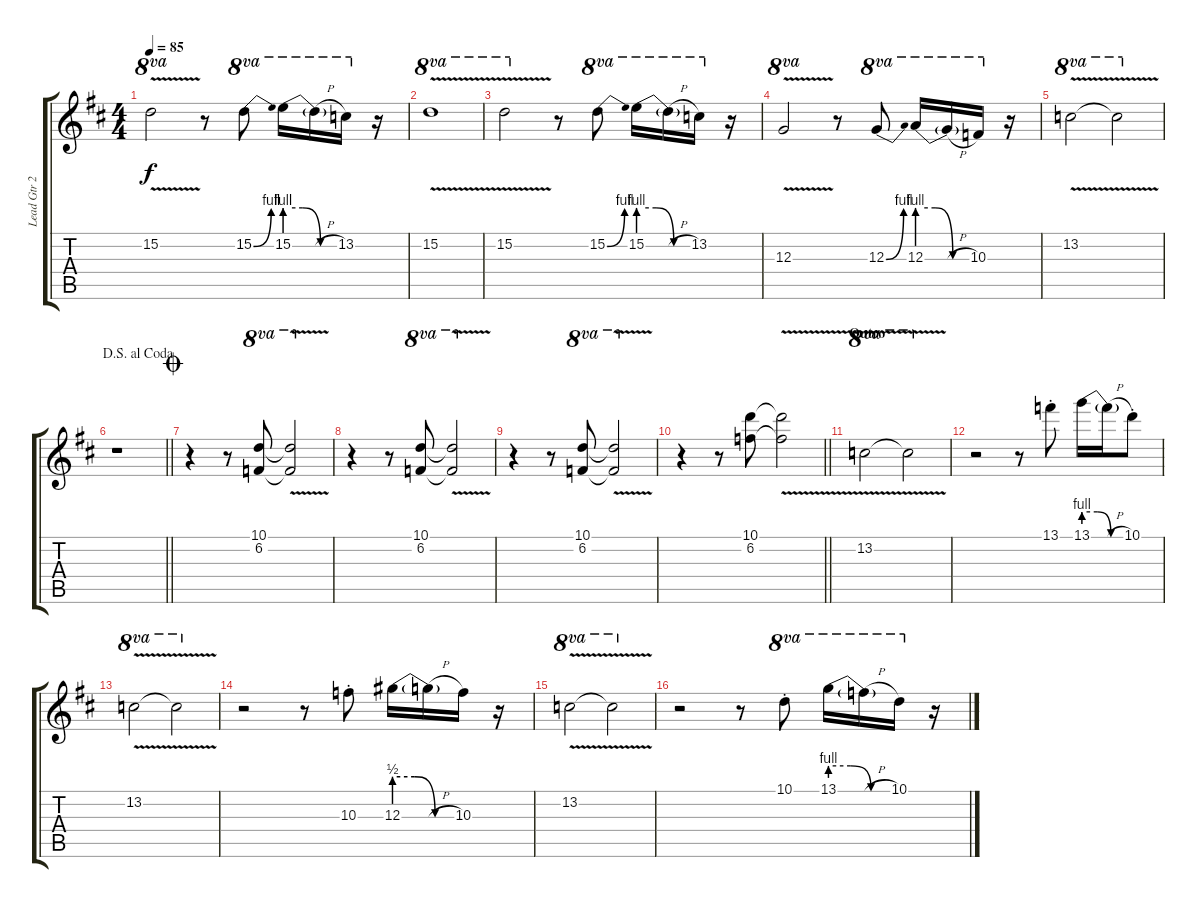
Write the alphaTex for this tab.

\track ("Lead Gtr 2 Distorted" "Lead Gtr 2") {instrument distortionguitar}
\staff {score tabs}
\tuning (E4 B3 G3 D3 A2 E2) {hide}
\ts (4 4)
\tempo 85
\clef g2
\ks d
15.2{v}.2{ot 8va dy f} r.8 15.2{be (bend 0 0 60 4)}.8{ot 8va} 15.2{be (custom 0 4 20 4 40 0 60 0)}.16{ot 8va} 15.2{h t}.16{ot 8va} 13.2.16{ot 8va} r.16 |
15.2{v}.1{ot 8va} |
15.2{v}.2{ot 8va} r.8 15.2{be (bend 0 0 60 4)}.8{ot 8va} 15.2{be (custom 0 4 20 4 40 0 60 0)}.16{ot 8va} 15.2{h t}.16{ot 8va} 13.2.16{ot 8va} r.16 |
12.3{v}.2{ot 8va} r.8 12.3{be (bend 0 0 60 4)}.8{ot 8va} 12.3{be (custom 0 4 20 4 40 0 60 0)}.16{ot 8va} 12.3{h t}.16{ot 8va} 10.3.16{ot 8va} r.16 |
13.2{v}.2{ot 8va} 13.2{t}.2{ot 8va} |
\jump dalsegnoalcoda
\barLineRight lightlight
r.1 |
\jump coda
r.4 r.8 (10.1 6.2).8{ot 8va} (10.1{v t} 6.2{v t}).2{ot 8va} |
r.4 r.8 (10.1 6.2).8{ot 8va} (10.1{v t} 6.2{v t}).2{ot 8va} |
r.4 r.8 (10.1 6.2).8{ot 8va} (10.1{v t} 6.2{v t}).2{ot 8va} |
\barLineRight lightlight
r.4 r.8 (10.1 6.2).8 (10.1{v t} 6.2{v t}).2 |
\section ("" "Outro")
13.2{v}.2{ot 8va} 13.2{v t}.2{ot 8va} |
r.2 r.8 13.1{st}.8 13.1{be (custom 0 4 20 4 40 0 60 0)}.16 13.1{h t}.16 10.1{st}.8 |
13.2{v}.2{ot 8va} 13.2{v t}.2{ot 8va} |
r.2 r.8 10.3{st}.8 12.3{be (custom 0 2 20 2 40 0 60 0)}.16 12.3{h t}.16 10.3.16 r.16 |
13.2{v}.2{ot 8va} 13.2{v t}.2{ot 8va} |
r.2 r.8 10.1{st}.8{ot 8va} 13.1{be (custom 0 4 20 4 40 0 60 0)}.16{ot 8va} 13.1{h t}.16{ot 8va} 10.1.16{ot 8va} r.16
